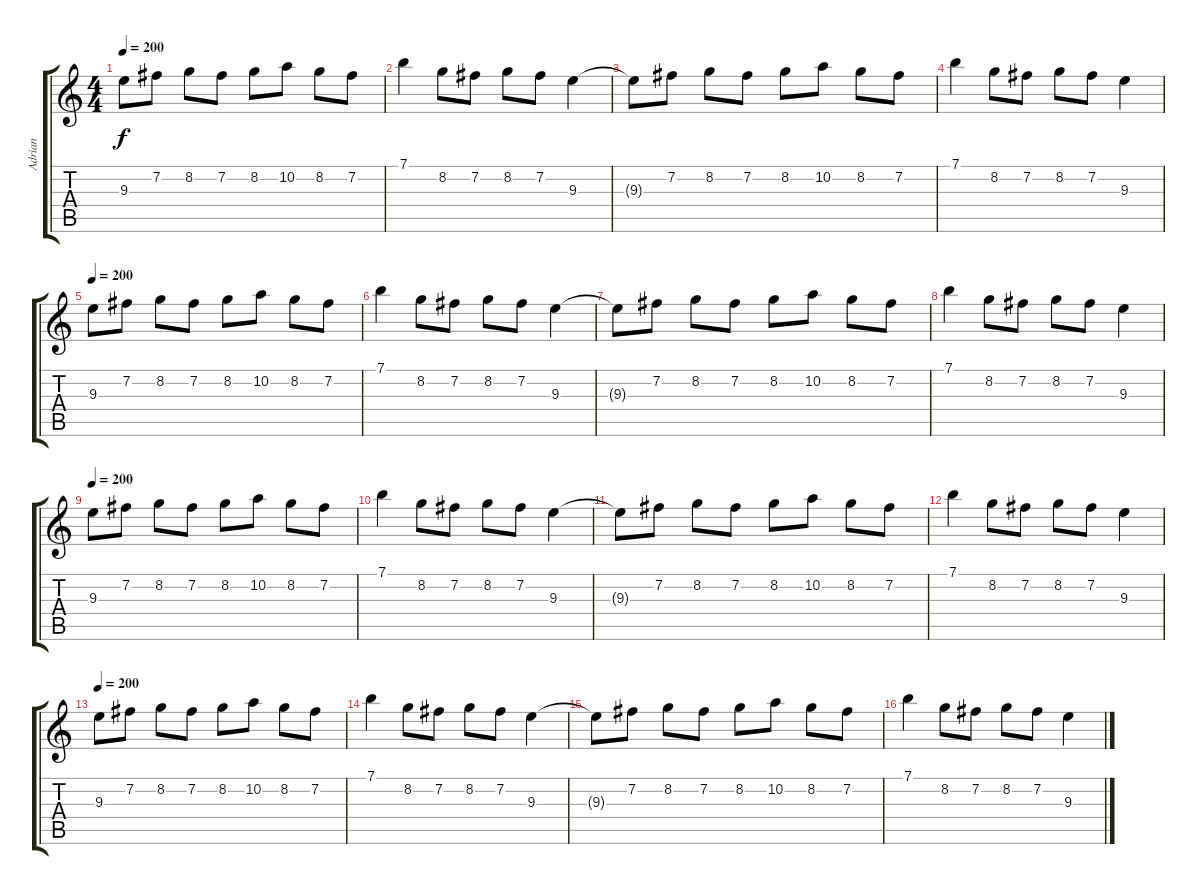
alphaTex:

\track ("Adrian" "Adrian") {instrument distortionguitar}
\staff {score tabs}
\tuning (E4 B3 G3 D3 A2 E2) {hide}
\ts (4 4)
\tempo 200
\clef g2
\ks c
9.3.8{dy f} 7.2.8 8.2.8 7.2.8 8.2.8 10.2.8 8.2.8 7.2.8 |
7.1.4 8.2.8 7.2.8 8.2.8 7.2.8 9.3.4 |
9.3{t}.8 7.2.8 8.2.8 7.2.8 8.2.8 10.2.8 8.2.8 7.2.8 |
7.1.4 8.2.8 7.2.8 8.2.8 7.2.8 9.3.4 |
\tempo 200
9.3.8 7.2.8 8.2.8 7.2.8 8.2.8 10.2.8 8.2.8 7.2.8 |
7.1.4 8.2.8 7.2.8 8.2.8 7.2.8 9.3.4 |
9.3{t}.8 7.2.8 8.2.8 7.2.8 8.2.8 10.2.8 8.2.8 7.2.8 |
7.1.4 8.2.8 7.2.8 8.2.8 7.2.8 9.3.4 |
\tempo 200
9.3.8 7.2.8 8.2.8 7.2.8 8.2.8 10.2.8 8.2.8 7.2.8 |
7.1.4 8.2.8 7.2.8 8.2.8 7.2.8 9.3.4 |
9.3{t}.8 7.2.8 8.2.8 7.2.8 8.2.8 10.2.8 8.2.8 7.2.8 |
7.1.4 8.2.8 7.2.8 8.2.8 7.2.8 9.3.4 |
\tempo 200
9.3.8 7.2.8 8.2.8 7.2.8 8.2.8 10.2.8 8.2.8 7.2.8 |
7.1.4 8.2.8 7.2.8 8.2.8 7.2.8 9.3.4 |
9.3{t}.8 7.2.8 8.2.8 7.2.8 8.2.8 10.2.8 8.2.8 7.2.8 |
7.1.4 8.2.8 7.2.8 8.2.8 7.2.8 9.3.4
